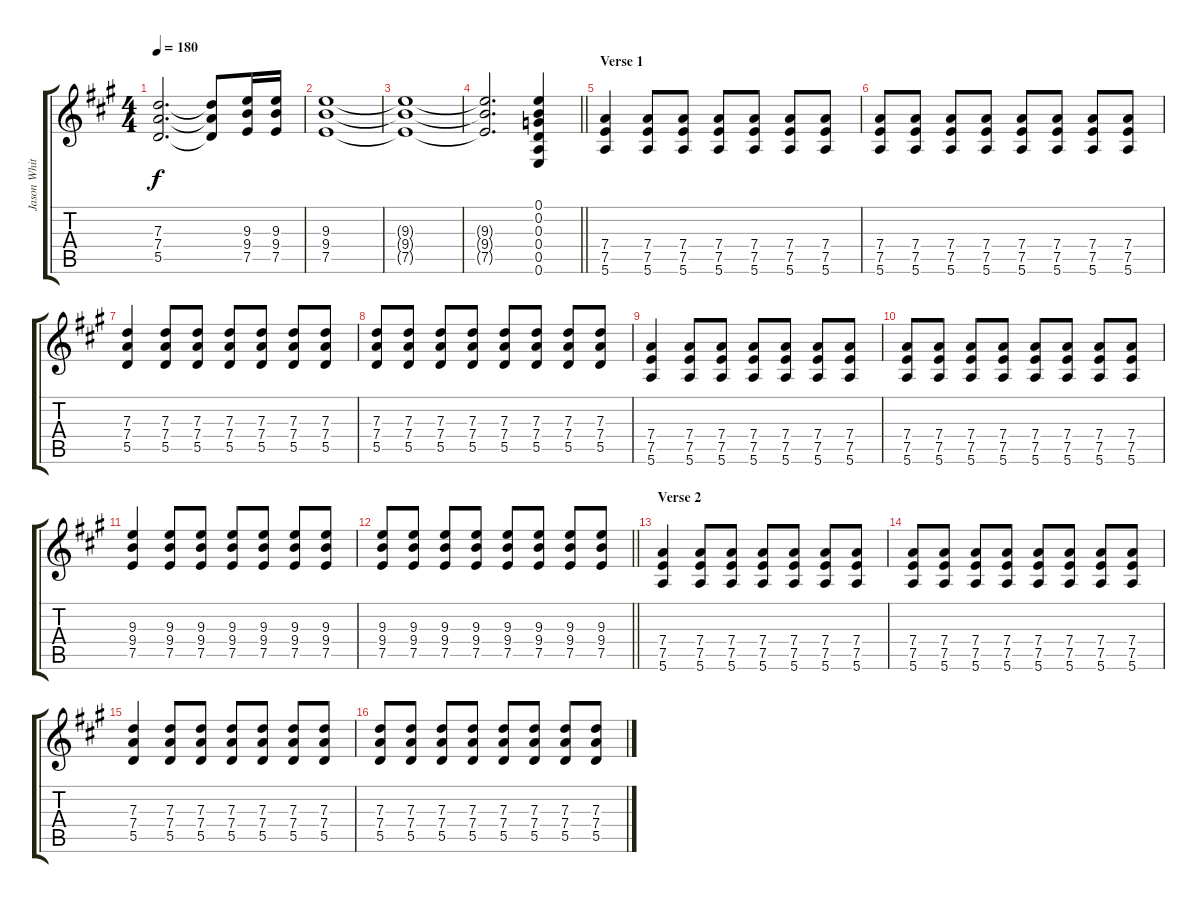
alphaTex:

\track ("Jason White (Lead Guitar)" "Jason Whit") {instrument distortionguitar}
\staff {score tabs}
\tuning (E4 B3 G3 D3 A2 E2) {hide}
\ts (4 4)
\tempo 180
\clef g2
\ks a
(7.3{t} 7.4{t} 5.5{t}).2{d dy f} (7.3{t} 7.4{t} 5.5{t}).8 (9.3 9.4 7.5).16 (9.3 9.4 7.5).16 |
(9.3 9.4 7.5).1 |
(9.3{t} 9.4{t} 7.5{t}).1 |
\barLineRight lightlight
(9.3{t} 9.4{t} 7.5{t}).2{d} (0.1 0.2 0.3 0.4 0.5 0.6).4 |
\section ("" "Verse 1")
(7.4 7.5 5.6).4 (7.4 7.5 5.6).8 (7.4 7.5 5.6).8 (7.4 7.5 5.6).8 (7.4 7.5 5.6).8 (7.4 7.5 5.6).8 (7.4 7.5 5.6).8 |
(7.4 7.5 5.6).8 (7.4 7.5 5.6).8 (7.4 7.5 5.6).8 (7.4 7.5 5.6).8 (7.4 7.5 5.6).8 (7.4 7.5 5.6).8 (7.4 7.5 5.6).8 (7.4 7.5 5.6).8 |
(7.3 7.4 5.5).4 (7.3 7.4 5.5).8 (7.3 7.4 5.5).8 (7.3 7.4 5.5).8 (7.3 7.4 5.5).8 (7.3 7.4 5.5).8 (7.3 7.4 5.5).8 |
(7.3 7.4 5.5).8 (7.3 7.4 5.5).8 (7.3 7.4 5.5).8 (7.3 7.4 5.5).8 (7.3 7.4 5.5).8 (7.3 7.4 5.5).8 (7.3 7.4 5.5).8 (7.3 7.4 5.5).8 |
(7.4 7.5 5.6).4 (7.4 7.5 5.6).8 (7.4 7.5 5.6).8 (7.4 7.5 5.6).8 (7.4 7.5 5.6).8 (7.4 7.5 5.6).8 (7.4 7.5 5.6).8 |
(7.4 7.5 5.6).8 (7.4 7.5 5.6).8 (7.4 7.5 5.6).8 (7.4 7.5 5.6).8 (7.4 7.5 5.6).8 (7.4 7.5 5.6).8 (7.4 7.5 5.6).8 (7.4 7.5 5.6).8 |
(9.3 9.4 7.5).4 (9.3 9.4 7.5).8 (9.3 9.4 7.5).8 (9.3 9.4 7.5).8 (9.3 9.4 7.5).8 (9.3 9.4 7.5).8 (9.3 9.4 7.5).8 |
\barLineRight lightlight
(9.3 9.4 7.5).8 (9.3 9.4 7.5).8 (9.3 9.4 7.5).8 (9.3 9.4 7.5).8 (9.3 9.4 7.5).8 (9.3 9.4 7.5).8 (9.3 9.4 7.5).8 (9.3 9.4 7.5).8 |
\section ("" "Verse 2")
(7.4 7.5 5.6).4 (7.4 7.5 5.6).8 (7.4 7.5 5.6).8 (7.4 7.5 5.6).8 (7.4 7.5 5.6).8 (7.4 7.5 5.6).8 (7.4 7.5 5.6).8 |
(7.4 7.5 5.6).8 (7.4 7.5 5.6).8 (7.4 7.5 5.6).8 (7.4 7.5 5.6).8 (7.4 7.5 5.6).8 (7.4 7.5 5.6).8 (7.4 7.5 5.6).8 (7.4 7.5 5.6).8 |
(7.3 7.4 5.5).4 (7.3 7.4 5.5).8 (7.3 7.4 5.5).8 (7.3 7.4 5.5).8 (7.3 7.4 5.5).8 (7.3 7.4 5.5).8 (7.3 7.4 5.5).8 |
(7.3 7.4 5.5).8 (7.3 7.4 5.5).8 (7.3 7.4 5.5).8 (7.3 7.4 5.5).8 (7.3 7.4 5.5).8 (7.3 7.4 5.5).8 (7.3 7.4 5.5).8 (7.3 7.4 5.5).8
